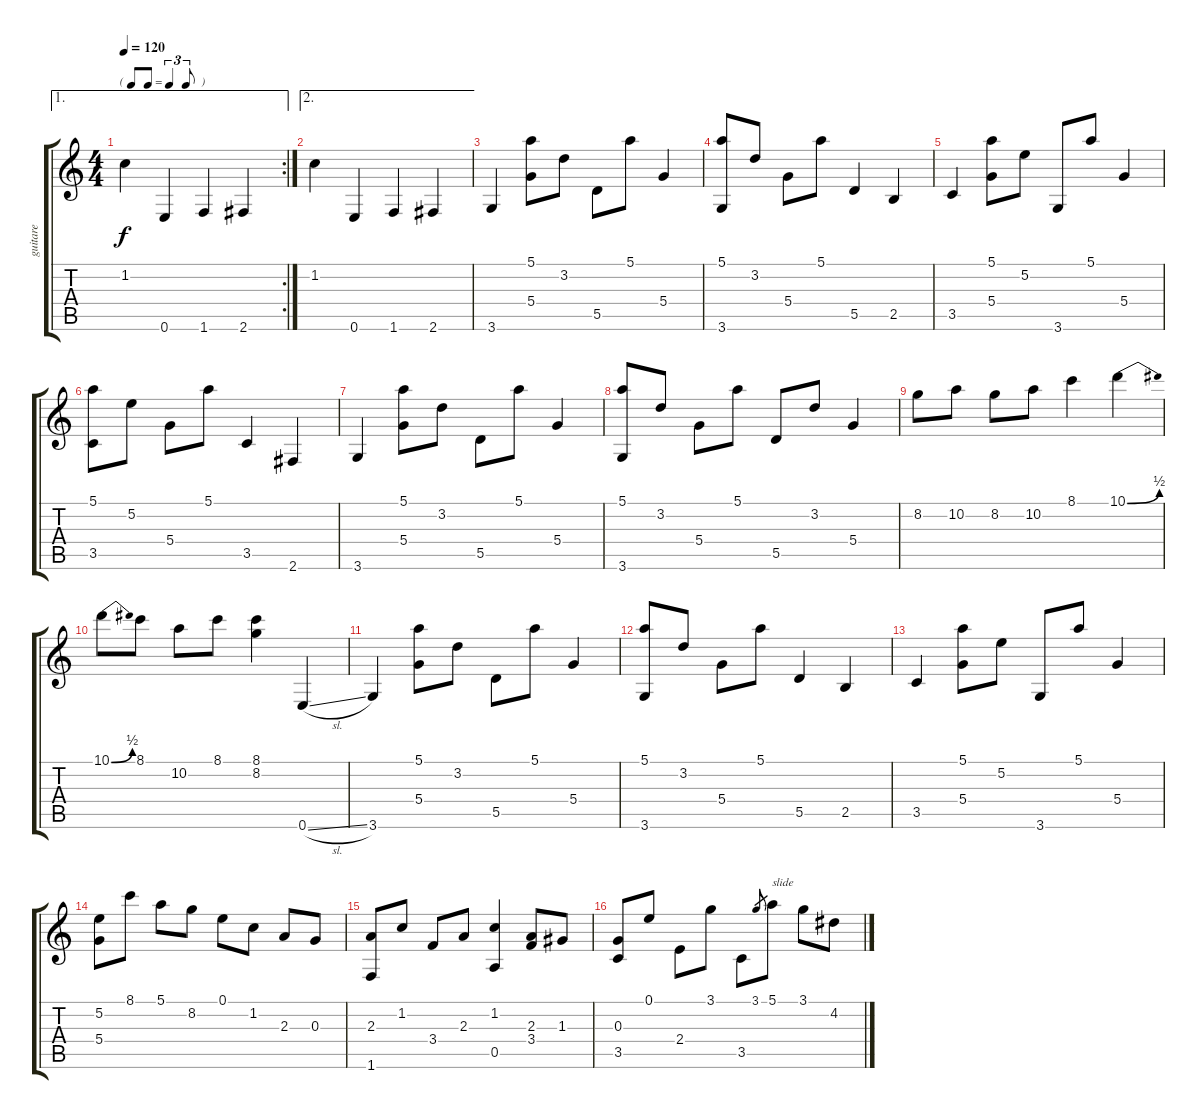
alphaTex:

\track ("guitare" "guitare") {instrument acousticguitarsteel}
\staff {score tabs}
\tuning (E4 B3 G3 D3 A2 E2) {hide}
\ae 1
\rc 2
\ts (4 4)
\tf triplet8th
\tempo 120
\clef g2
\ks c
1.2.4{dy f} 0.6.4 1.6.4 2.6.4 |
\ae 2
1.2.4 0.6.4 1.6.4 2.6.4 |
3.6.4 (5.1 5.4).8 3.2.8 5.5.8 5.1.8 5.4.4 |
(5.1 3.6).8 3.2.8 5.4.8 5.1.8 5.5.4 2.5.4 |
3.5.4 (5.1 5.4).8 5.2.8 3.6.8 5.1.8 5.4.4 |
(5.1 3.5).8 5.2.8 5.4.8 5.1.8 3.5.4 2.6.4 |
3.6.4 (5.1 5.4).8 3.2.8 5.5.8 5.1.8 5.4.4 |
(5.1 3.6).8 3.2.8 5.4.8 5.1.8 5.5.8 3.2.8 5.4.4 |
8.2.8 10.2.8 8.2.8 10.2.8 8.1.4 10.1{be (bend 0 0 60 2)}.4 |
10.1{be (bend 0 0 60 2)}.8 8.1.8 10.2.8 8.1.8 (8.1 8.2).4 0.6{sl}.4 |
3.6.4 (5.1 5.4).8 3.2.8 5.5.8 5.1.8 5.4.4 |
(5.1 3.6).8 3.2.8 5.4.8 5.1.8 5.5.4 2.5.4 |
3.5.4 (5.1 5.4).8 5.2.8 3.6.8 5.1.8 5.4.4 |
(5.2 5.4).8 8.1.8 5.1.8 8.2.8 0.1.8 1.2.8 2.3.8 0.3.8 |
(2.3 1.6).8 1.2.8 3.4.8 2.3.8 (1.2 0.5).4 (2.3 3.4).8 1.3.8 |
(0.3 3.5).8 0.1.8 2.4.8 3.1.8 3.5.8 3.1.8{gr} 5.1.8{txt "slide"} 3.1.8 4.2.8
